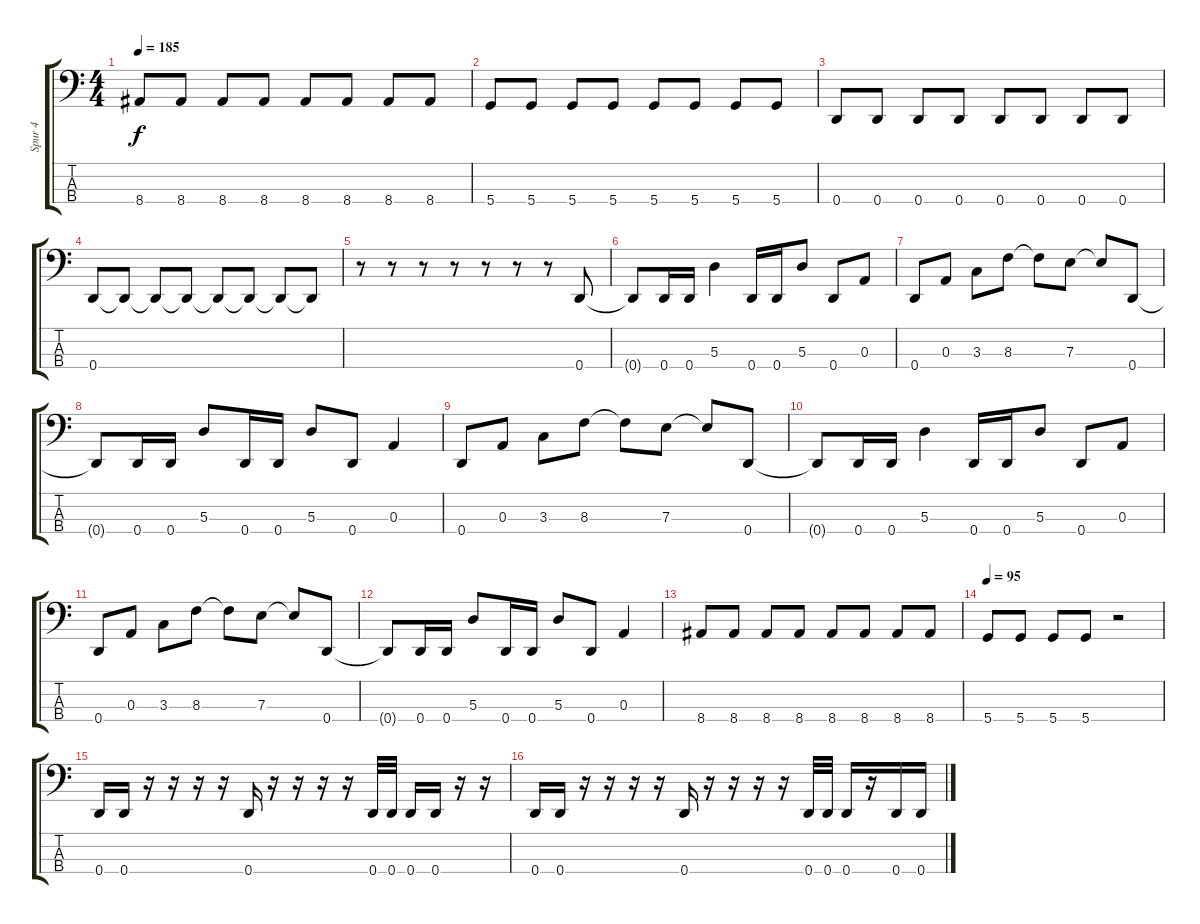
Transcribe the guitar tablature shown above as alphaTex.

\track ("Spur 4" "Spur 4") {instrument electricbassfinger}
\staff {score tabs}
\tuning (G2 D2 A1 D1) {hide}
\ts (4 4)
\tempo 185
\clef f4
\ks c
8.4.8{dy f} 8.4.8 8.4.8 8.4.8 8.4.8 8.4.8 8.4.8 8.4.8 |
5.4.8 5.4.8 5.4.8 5.4.8 5.4.8 5.4.8 5.4.8 5.4.8 |
0.4.8 0.4.8 0.4.8 0.4.8 0.4.8 0.4.8 0.4.8 0.4.8 |
0.4.8 0.4{t}.8 0.4{t}.8 0.4{t}.8 0.4{t}.8 0.4{t}.8 0.4{t}.8 0.4{t}.8 |
r.8 r.8 r.8 r.8 r.8 r.8 r.8 0.4.8 |
0.4{t}.8 0.4.16 0.4.16 5.3.4 0.4.16 0.4.16 5.3.8 0.4.8 0.3.8 |
0.4.8 0.3.8 3.3.8 8.3.8 8.3{t}.8 7.3.8 7.3{t}.8 0.4.8 |
0.4{t}.8 0.4.16 0.4.16 5.3.8 0.4.16 0.4.16 5.3.8 0.4.8 0.3.4 |
0.4.8 0.3.8 3.3.8 8.3.8 8.3{t}.8 7.3.8 7.3{t}.8 0.4.8 |
0.4{t}.8 0.4.16 0.4.16 5.3.4 0.4.16 0.4.16 5.3.8 0.4.8 0.3.8 |
0.4.8 0.3.8 3.3.8 8.3.8 8.3{t}.8 7.3.8 7.3{t}.8 0.4.8 |
0.4{t}.8 0.4.16 0.4.16 5.3.8 0.4.16 0.4.16 5.3.8 0.4.8 0.3.4 |
8.4.8 8.4.8 8.4.8 8.4.8 8.4.8 8.4.8 8.4.8 8.4.8 |
\tempo 95
5.4.8 5.4.8 5.4.8 5.4.8 r.2 |
0.4.16 0.4.16 r.16 r.16 r.16 r.16 0.4.16 r.16 r.16 r.16 r.16 0.4.32 0.4.32 0.4.16 0.4.16 r.16 r.16 |
0.4.16 0.4.16 r.16 r.16 r.16 r.16 0.4.16 r.16 r.16 r.16 r.16 0.4.32 0.4.32 0.4.16 r.16 0.4.16 0.4.16
